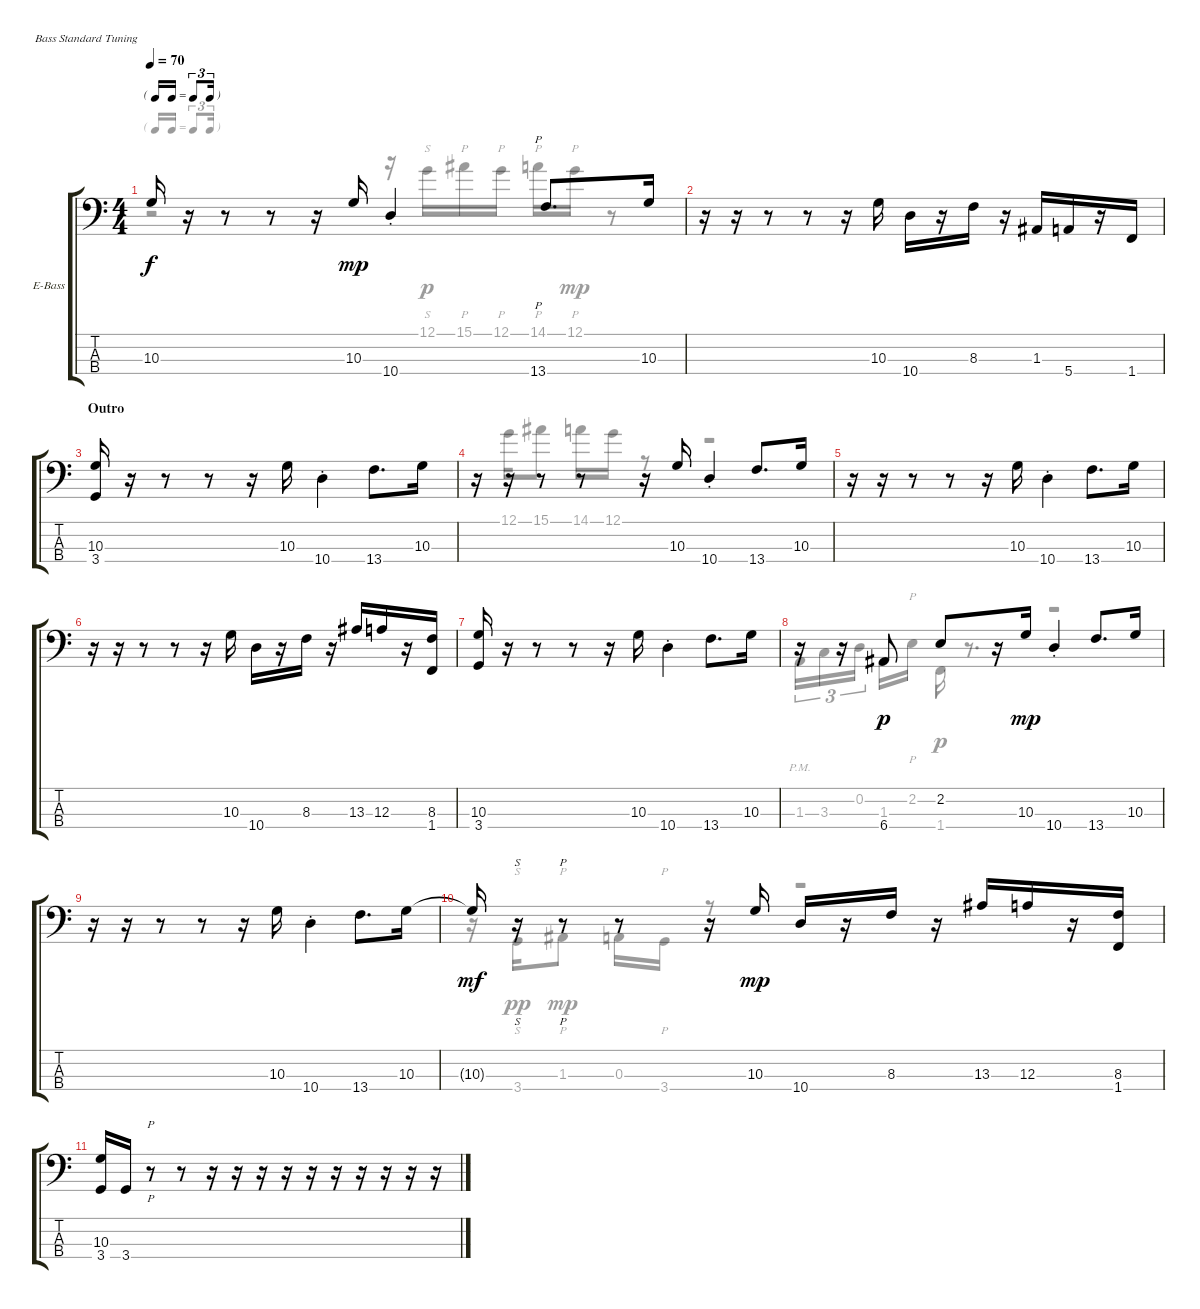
\bracketExtendMode groupsimilarinstruments
\firstSystemTrackNameOrientation horizontal
\otherSystemsTrackNameOrientation horizontal
\track ("Bass" "E-Bass") {instrument electricbassfinger}
\staff {score tabs}
\tuning (G2 D2 A1 E1)
\voice
\ts (4 4)
\tf triplet16th
\tempo 70
\clef f4
\ks aminor
10.3{t}.16{dy f} r.16 r.8 r.8 r.16 10.3.16{dy mp} 10.4{st}.4 13.4.8{p d} 10.3.16 |
r.16 r.16 r.8 r.8 r.16 10.3.16 10.4.16 r.16 8.3.16 r.16 1.3.16 5.4.16 r.16 1.4.16 |
\section ("" "Outro")
(10.3 3.4).16 r.16 r.8 r.8 r.16 10.3.16 10.4{st}.4 13.4.8{d} 10.3.16 |
r.16 r.16 r.8 r.8 r.16 10.3.16 10.4{st}.4 13.4.8{d} 10.3.16 |
r.16 r.16 r.8 r.8 r.16 10.3.16 10.4{st}.4 13.4.8{d} 10.3.16 |
r.16 r.16 r.8 r.8 r.16 10.3.16 10.4.16 r.16 8.3.16 r.16 13.3.16 12.3.16 r.16 (1.4 8.3).16 |
(10.3 3.4).16 r.16 r.8 r.8 r.16 10.3.16 10.4{st}.4 13.4.8{d} 10.3.16 |
r.16 r.16 6.4.8{dy p} 2.2.8 r.16 10.3.16{dy mp} 10.4{st}.4 13.4.8{d} 10.3.16 |
r.16 r.16 r.8 r.8 r.16 10.3.16 10.4{st}.4 13.4.8{d} 10.3.16 |
10.3{t}.16{dy mf} r.16{s} r.8{p} r.8 r.16 10.3.16{dy mp} 10.4.16 r.16 8.3.16 r.16 13.3.16 12.3.16 r.16 (1.4 8.3).16 |
(10.3 3.4).16 3.4.16 r.8{p} r.8 r.16 r.16 r.16 r.16 r.16 r.16 r.16 r.16 r.16 r.16 |
\voice
\clef f4
\ottava regular
\simile none
\ks aminor
r.2{dy mp} r.16 12.1.16{s dy p} 15.1.16{p} 12.1.16{p} 14.1.16{p} 12.1.16{p dy mp} r.8 |
|
|
r.16 12.1.16 15.1.8 14.1.16 12.1.16 r.8 r.2 |
|
|
|
1.3{pm}.16{tu (3 2)} 3.3.16{tu (3 2)} 0.2.16{tu (3 2)} 1.3.16 2.2.16{p} 1.4.16{dy p} r.8{d} r.2 |
|
r.16 3.4.16{s dy pp} 1.3.8{p dy mp} 0.3.16 3.4.16{p} r.8 r.2 |
|
